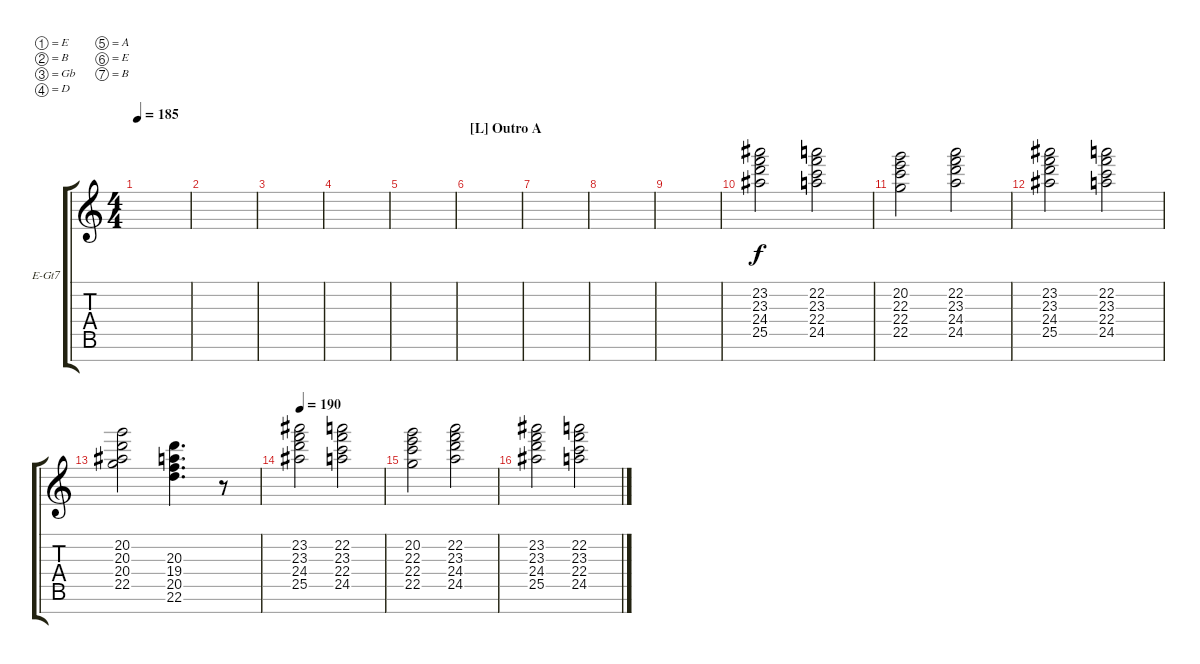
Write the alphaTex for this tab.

\defaultSystemsLayout 4
\bracketExtendMode groupsimilarinstruments
\firstSystemTrackNameOrientation horizontal
\otherSystemsTrackNameOrientation horizontal
\track ("Synth Backing" "E-Gt7") {instrument stringensemble1}
\staff {score tabs}
\tuning (E4 B3 Gb3 D3 A2 E2 B1)
\displaytranspose 12
\ts (4 4)
\tempo 185
\clef g2
\scale
0.333333
\ks c
|
\scale
0.333333 |
\scale
0.333333 |
\scale
0.333333 |
\scale
0.333333 |
\section ("L" "Outro A")
\scale
0.333333 |
\scale
0.333333 |
\scale
0.333333 |
\scale
0.333333 |
\scale
0.333333 (23.2 23.3 24.4 25.5).2 (22.2 23.3 22.4 24.5).2 |
\scale
0.333333 (20.2 22.3 22.4 22.5).2 (22.2 23.3 24.4 24.5).2 |
\scale
0.333333 (23.2 23.3 24.4 25.5).2 (22.2 23.3 22.4 24.5).2 |
\scale
0.333333 (20.2 20.3 20.4 22.5).2 (20.3 19.4 20.5 22.6).4{d} r.8 |
\tempo (190 0.01875)
\scale
0.333333 (23.2 23.3 24.4 25.5).2 (22.2 23.3 22.4 24.5).2 |
\scale
0.333333 (20.2 22.3 22.4 22.5).2 (22.2 23.3 24.4 24.5).2 |
\scale
0.333333 (23.2 23.3 24.4 25.5).2 (22.2 23.3 22.4 24.5).2
